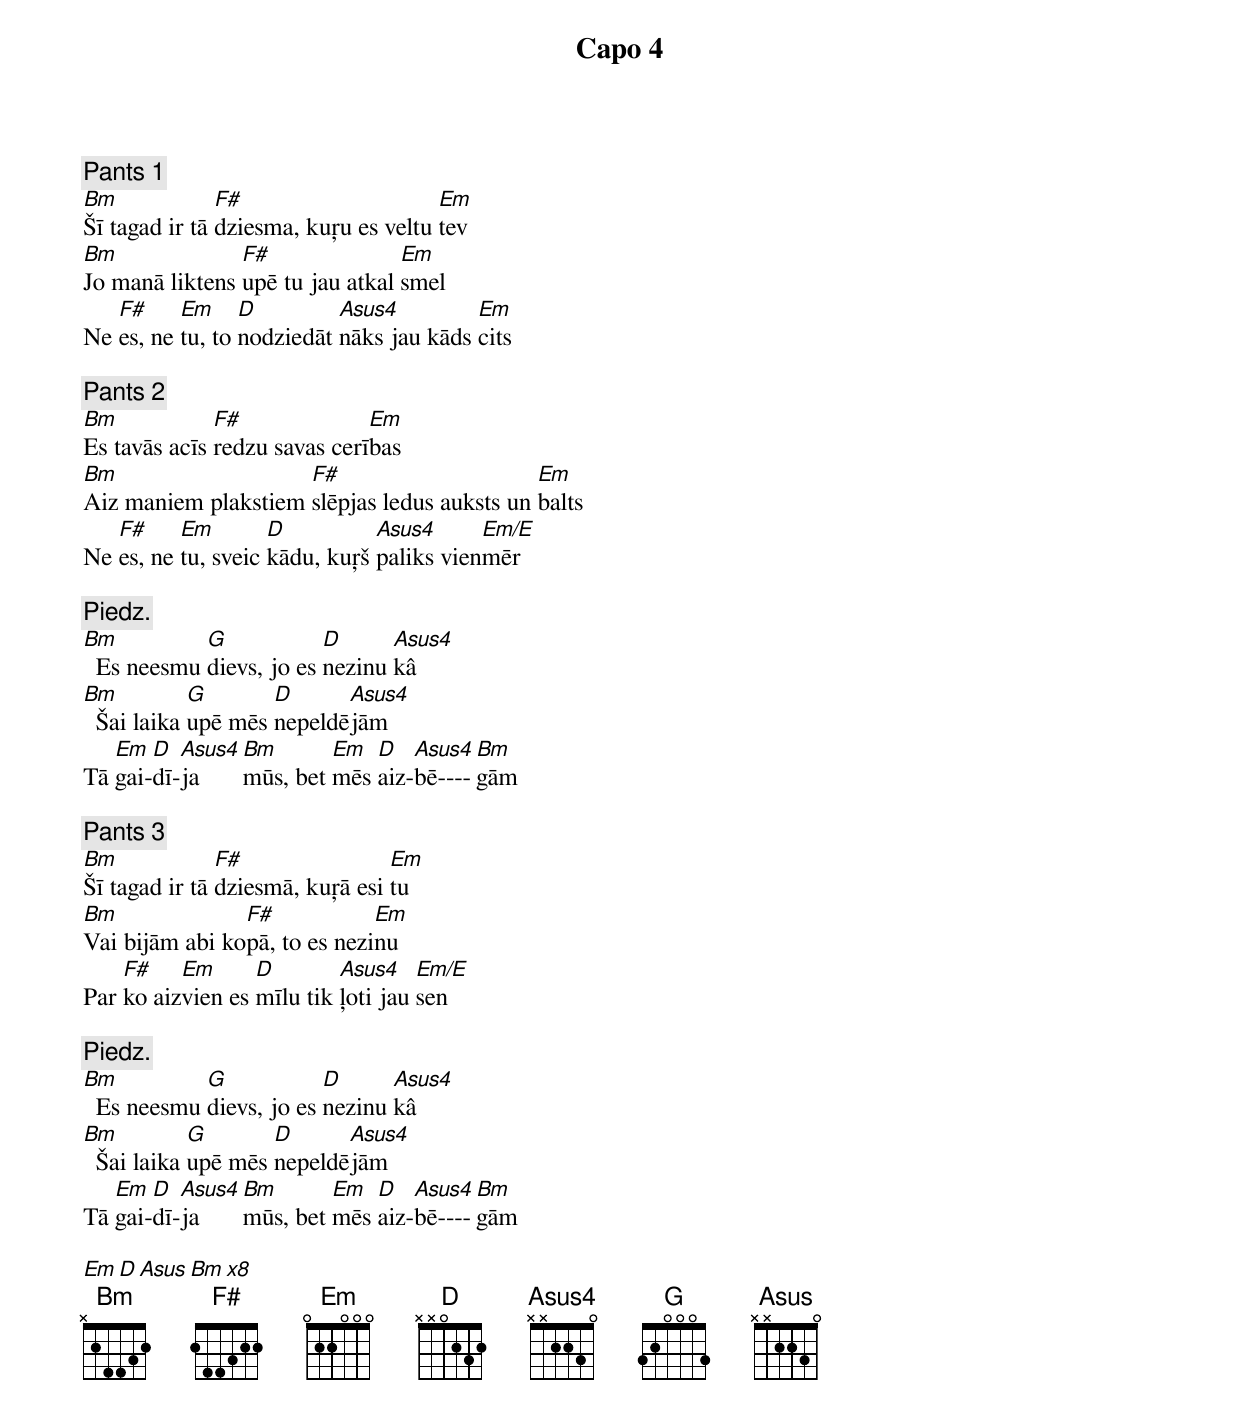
Capo 4

[Pants 1]
Bm             F#                     Em
Šī tagad ir tā dziesma, kuŗu es veltu tev
Bm              F#               Em
Jo manā liktens upē tu jau atkal smel
   F#     Em     D         Asus4         Em
Ne es, ne tu, to nodziedāt nāks jau kāds cits

[Pants 2]
Bm            F#              Em
Es tavās acīs redzu savas cerības
Bm                   F#                      Em
Aiz maniem plakstiem slēpjas ledus auksts un balts
   F#     Em        D          Asus4      Em/E
Ne es, ne tu, sveic kādu, kuŗš paliks vienmēr

[Piedz.]
Bm          G            D      Asus4
  Es neesmu dievs, jo es nezinu kâ
Bm          G       D      Asus4
  Šai laika upē mēs nepeldējām
   Em  D  Asus4 Bm       Em  D   Asus4 Bm
Tā gai-dī-ja    mūs, bet mēs aiz-bē----gām

[Pants 3]
Bm             F#                Em
Šī tagad ir tā dziesmā, kuŗā esi tu
Bm              F#            Em
Vai bijām abi kopā, to es nezinu
    F#    Em      D        Asus4    Em/E
Par ko aizvien es mīlu tik ļoti jau sen

[Piedz.]
Bm          G            D      Asus4
  Es neesmu dievs, jo es nezinu kâ
Bm          G       D      Asus4
  Šai laika upē mēs nepeldējām
   Em  D  Asus4 Bm       Em  D   Asus4 Bm
Tā gai-dī-ja    mūs, bet mēs aiz-bē----gām

Em D Asus Bm   x8
